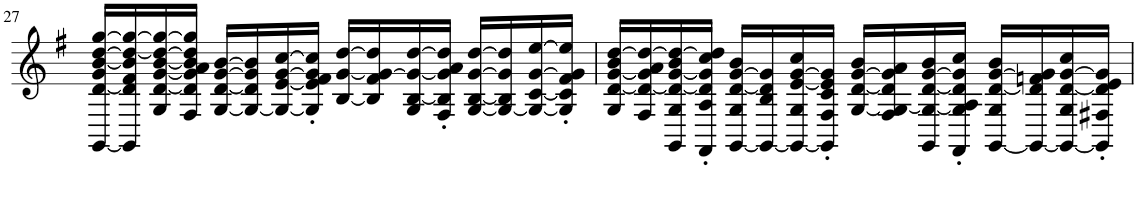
**kern
*part1
*staff1
*I"Violin I
*I'Vin i.
!!LO:PB:g=z
*clefG2
*k[f#]
*M4/4
=27
[16GG/ [16d/ 16g/ [16b/ [16dd/ [16gg/LL
16GG/] 16d/] 16f#/ 16b/] 16dd/_ 16gg/_
16G/ [16d/ [16g/ [16b/ 16dd/_ 16gg/_
16F#/ 16d/] 16g/] 16a/ 16b/] 16dd/] 16gg/]JJ
[16G/ [16d/ [16g/ [16b/LL
16G/_ 16d/] 16g/] 16b/]
16G/_ [16e/ [16g/ [16cc/
16G/]' 16e/]' 16f#/' 16g/]' 16cc/]'JJ
[16B/ [16g/ [16dd/LL
16B/] 16f#/ 16g/_ 16dd/]
16G/ [16B/ 16g/_ [16dd/
16F#/' 16B/]' 16g/]' 16a/' 16dd/]'JJ
[16G/ [16B/ [16g/ [16dd/LL
16G/_ 16B/] 16g/] 16dd/]
16G/_ [16c/ [16g/ [16ee/
16G/]' 16c/]' 16f#/' 16g/]' 16ee/]'JJ
=28
16G/ [16d/ [16g/ 16b/ [16dd/LL
16F#/ 16d/_ 16g/] 16a/ 16dd/_
16GG/ 16G/ 16d/_ [16g/ 16b/ 16dd/_
16FF#/' 16A/' 16d/]' 16g/]' 16cc/' 16dd/]'JJ
[16GG/ 16G/ [16d/ [16g/ 16b/LL
16GG/_ 16B/ 16d/] 16g/]
16GG/_ 16G/ [16e/ [16g/ 16cc/
16GG/]' 16F#/' 16c/' 16e/]' 16g/]'JJ
[16G/ [16d/ [16g/ 16b/LL
16F#/ 16G/_ 16d/] 16g/] 16a/
16GG/ 16G/_ [16d/ [16g/ 16b/
16FF#/' 16G/]' 16A/' 16d/]' 16g/]' 16cc/'JJ
[16GG/ 16G/ [16d/ [16g/ 16b/LL
16GG/_ 16d/] 16fn/ 16g/]
16GG/_ 16G/ [16d/ [16g/ 16cc/
16GG/]' 16F#X/' 16d/]' 16e/' 16g/]'JJ
=
*-
